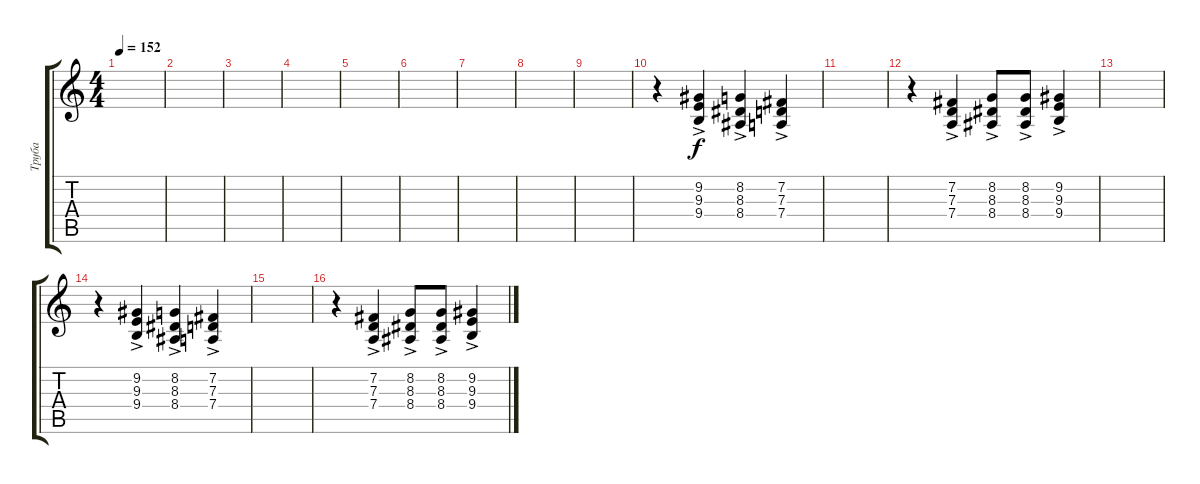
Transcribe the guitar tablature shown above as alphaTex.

\track ("Труба" "Труба") {instrument trombone}
\staff {score tabs}
\tuning (E4 B3 G3 D3 A2 E2) {hide}
\ts (4 4)
\tempo 152
\clef g2
\ks c
|
|
|
|
|
|
|
|
|
r.4 (9.2{ac} 9.3{ac} 9.4{ac}).4 (8.2{ac} 8.3{ac} 8.4{ac}).4 (7.2{ac} 7.3{ac} 7.4{ac}).4 |
|
r.4 (7.2{ac} 7.3{ac} 7.4{ac}).4 (8.2{ac} 8.3{ac} 8.4{ac}).8 (8.2{ac} 8.3{ac} 8.4{ac}).8 (9.2{ac} 9.3{ac} 9.4{ac}).4 |
|
r.4 (9.2{ac} 9.3{ac} 9.4{ac}).4 (8.2{ac} 8.3{ac} 8.4{ac}).4 (7.2{ac} 7.3{ac} 7.4{ac}).4 |
|
r.4 (7.2{ac} 7.3{ac} 7.4{ac}).4 (8.2{ac} 8.3{ac} 8.4{ac}).8 (8.2{ac} 8.3{ac} 8.4{ac}).8 (9.2{ac} 9.3{ac} 9.4{ac}).4
